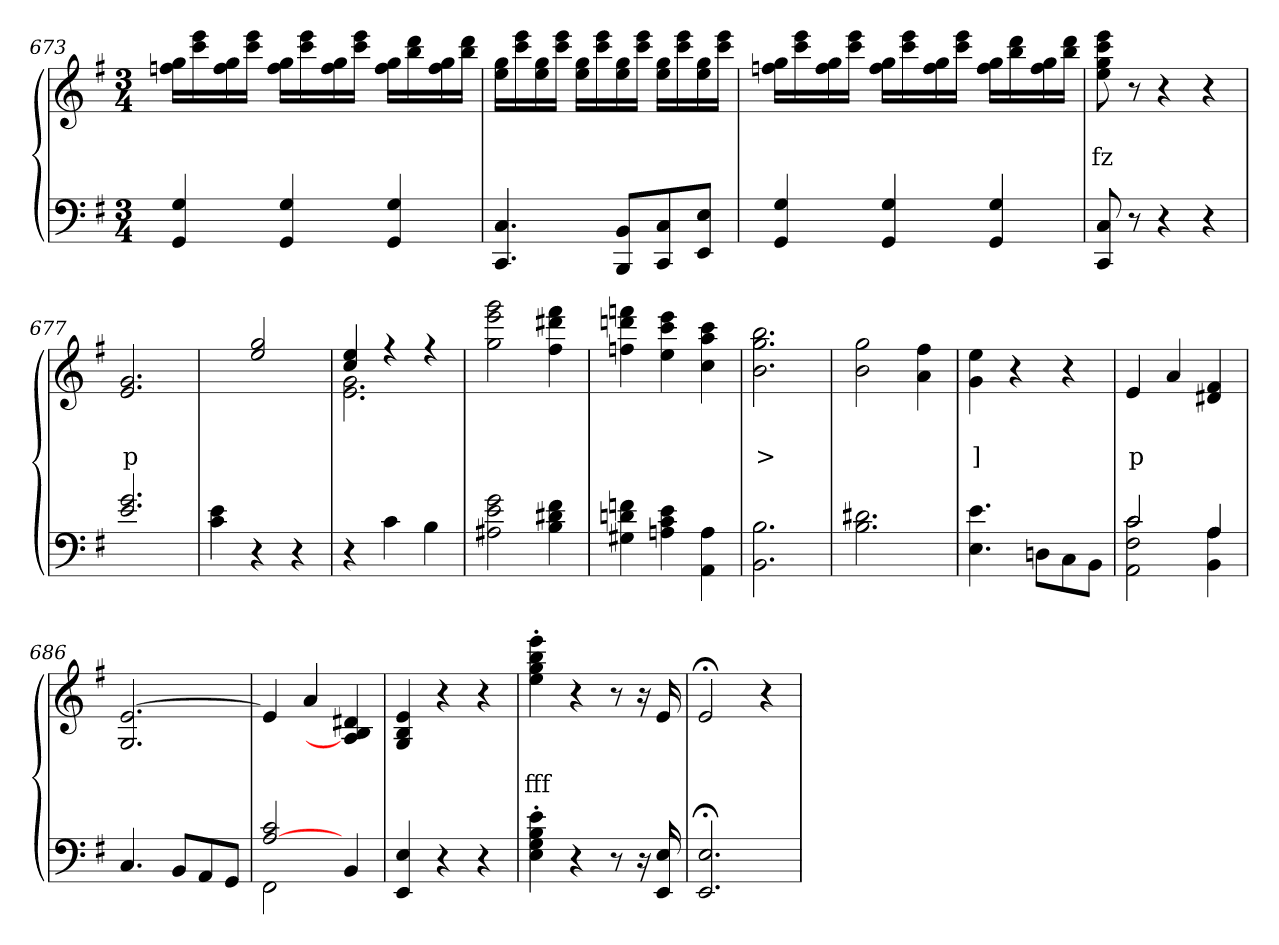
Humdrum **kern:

**kern	**kern	**text	**text
*part2	*part1	*part1	*part1
*staff2	*staff1	*staff1	*staff1
*clefF4	*clefG2	*	*
*k[f#]	*k[f#]	*	*
*M3/4	*M3/4	*	*
=673	=673	=673	=673
4G 4GG	16gg 16ffn\LL	.	.
.	16eee 16ccc	.	.
.	16gg 16ff	.	.
.	16eee 16cccJJ	.	.
4G 4GG	16gg 16ff\LL	.	.
.	16eee 16ccc	.	.
.	16gg 16ff	.	.
.	16eee 16cccJJ	.	.
4G 4GG	16gg 16ff\LL	.	.
.	16ddd 16bb	.	.
.	16gg 16ff	.	.
.	16ddd 16bbJJ	.	.
=674	=674	=674	=674
4.C 4.CC	16gg 16ee\LL	.	.
.	16eee 16ccc	.	.
.	16gg 16ee	.	.
.	16eee 16cccJJ	.	.
.	16gg 16ee\LL	.	.
.	16eee 16ccc	.	.
8BB 8BBBL	16gg 16ee	.	.
.	16eee 16cccJJ	.	.
8C 8CC	16gg 16ee\LL	.	.
.	16eee 16ccc	.	.
8E 8EEJ	16gg 16ee	.	.
.	16eee 16cccJJ	.	.
=675	=675	=675	=675
4G 4GG	16gg 16ffn\LL	.	.
.	16eee 16ccc	.	.
.	16gg 16ff	.	.
.	16eee 16cccJJ	.	.
4G 4GG	16gg 16ff\LL	.	.
.	16eee 16ccc	.	.
.	16gg 16ff	.	.
.	16eee 16cccJJ	.	.
4G 4GG	16gg 16ff\LL	.	.
.	16ddd 16bb	.	.
.	16gg 16ff	.	.
.	16ddd 16bbJJ	.	.
=676	=676	=676	=676
8C 8CC	8eee 8ccc 8gg 8ee\	.	fz
8r	8r	.	.
4r	4r	.	.
4r	4r	.	.
=677	=677	=677	=677
2.g 2.e/	2.g 2.e/	.	p
=678	=678	=678	=678
4e 4c\	4ryy	.	.
4r	2gg 2ee/	.	.
4r	.	.	.
=679	=679	=679	=679
*	*^	*	*
4r	4ee 4cc	2.g 2.e	.	.
4c	4r	.	.	.
4B	4r	.	.	.
*	*v	*v	*	*
=680	=680	=680	=680
2g 2e 2A#X	2ggg 2eee 2gg	.	.
4f# 4d#X 4B	4fff# 4ddd#X 4ff#	.	.
=681	=681	=681	=681
4fn 4dn 4G#X	4fffn 4dddn 4ffn	.	.
4e 4c 4An	4eee 4ccc 4ee\	.	.
4A 4AA	4ccc 4aa 4cc	.	.
=682	=682	=682	=682
2.B 2.BB	2.bb 2.gg 2.b	.	>
=683	=683	=683	=683
2.d#X 2.B	2gg 2b	.	.
.	4ff# 4a	.	.
=684	=684	=684	=684
4.e 4.E	4ee 4g	.	]
.	4r	.	.
8Dn\L	.	.	.
8C	4r	.	.
8BBJ	.	.	.
=685	=685	=685	=685
*^	*	*	*
2c	2c 2F# 2AA	4e	.	p
.	.	4a	.	.
4A	4A 4BB	4f# 4d#X	.	.
*v	*v	*	*	*
=686	=686	=686	=686
4.C	[2.e 2.G	.	.
8BBL	.	.	.
8AA	.	.	.
8GGJ	.	.	.
=687	=687	=687	=687
*^	*	*	*
2c [2A	2FF#	4e]	.	.
.	.	4a	.	.
4ryy	4BB	4d#X 4B 4A]	.	.
*v	*v	*	*	*
=688	=688	=688	=688
4E 4EE	4e 4B 4G	.	.
4r	4r	.	.
4r	4r	.	.
=689	=689	=689	=689
4e'> 4B'> 4G'> 4E'>	4eee'> 4bb'> 4gg'> 4ee'>	.	fff
4r	4r	.	.
8r	8r	.	.
16r	16r	.	.
16E 16EE	16e	.	.
=690	=690	=690	=690
2.E;< 2.EE;<	2e;<	.	.
.	4r	.	.
=	=	=	=
*-	*-	*-	*-
